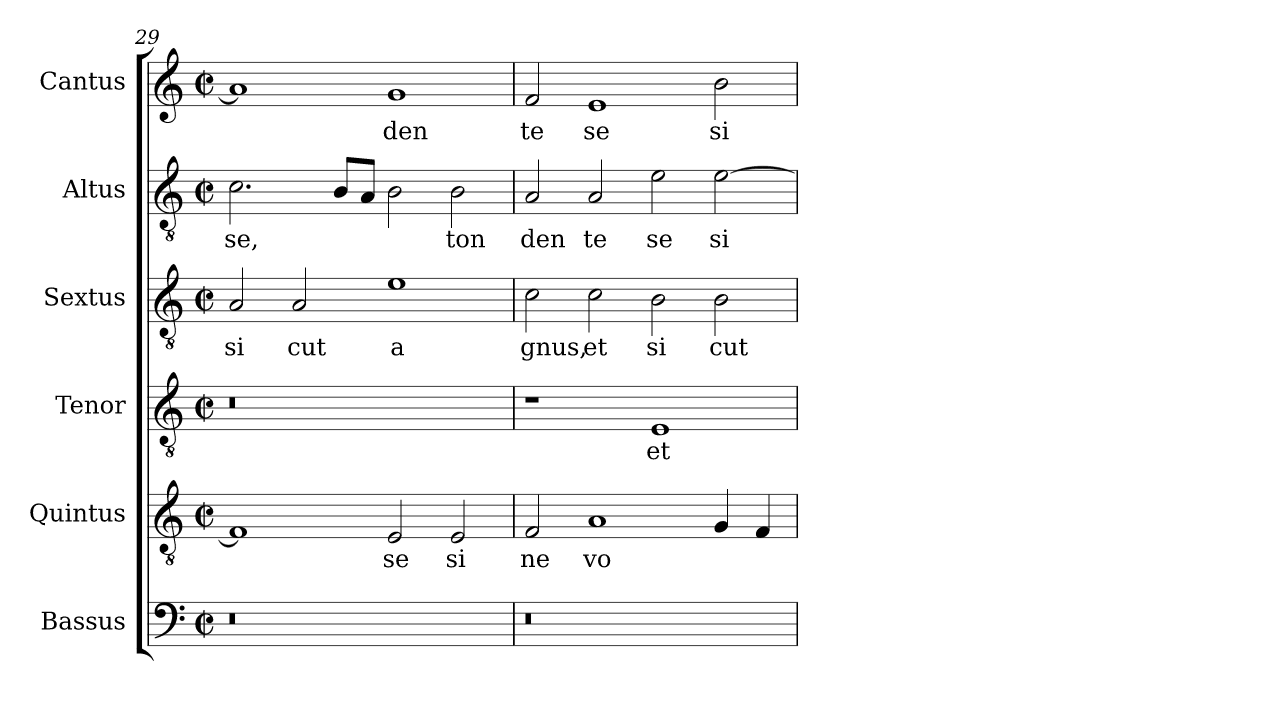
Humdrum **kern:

**kern	**kern	**text	**kern	**text	**kern	**text	**kern	**text	**kern	**text
*part6	*part5	*part5	*part4	*part4	*part3	*part3	*part2	*part2	*part1	*part1
*staff6	*staff5	*staff5	*staff4	*staff4	*staff3	*staff3	*staff2	*staff2	*staff1	*staff1
*I"Bassus	*I"Quintus	*	*I"Tenor	*	*I"Sextus	*	*I"Altus	*	*I"Cantus	*
!!LO:LB:g=z
*clefF4	*clefGv2	*	*clefGv2	*	*clefGv2	*	*clefGv2	*	*clefG2	*
*M2/2	*M2/2	*	*M2/2	*	*M2/2	*	*M2/2	*	*M2/2	*
*met(c|)	*met(c|)	*	*met(c|)	*	*met(c|)	*	*met(c|)	*	*met(c|)	*
=29	=29	=29	=29	=29	=29	=29	=29	=29	=29	=29
!	!	!	!	!	!	!LO:LY:b:cj	!	!LO:LY:b:cj	!	!
0r	1F]	.	0r	.	2A/	si	2.c\	se,	1a]	.
!	!	!	!	!	!	!LO:LY:b:cj	!	!	!	!
.	.	.	.	.	2A/	cut	.	.	.	.
.	.	.	.	.	.	.	8B/L	.	.	.
.	.	.	.	.	.	.	8A/J	.	.	.
!	!	!LO:LY:b:cj	!	!	!	!LO:LY:b:cj	!	!	!	!LO:LY:b:cj
.	2E/	se	.	.	1e	a	2B\	.	1g	-den
!	!	!LO:LY:b:cj	!	!	!	!	!	!LO:LY:b:cj	!	!
.	2E/	si	.	.	.	.	2B\	ton	.	.
=30	=30	=30	=30	=30	=30	=30	=30	=30	=30	=30
!	!	!LO:LY:b:cj	!	!	!	!LO:LY:b:cj	!	!LO:LY:b:cj	!	!LO:LY:b:cj
0r	2F/	ne	1r	.	2c\	gnus,	2A/	den	2f/	te
!	!	!LO:LY:b:cj	!	!	!	!LO:LY:b:cj	!	!LO:LY:b:cj	!	!LO:LY:b:cj
.	1A	vo	.	.	2c\	et	2A/	te	1e	se
!	!	!	!	!LO:LY:b:cj	!	!LO:LY:b:cj	!	!LO:LY:b:cj	!	!
.	.	.	1E	et	2B\	si	2e\	se	.	.
!	!	!	!	!	!	!LO:LY:b:cj	!	!LO:LY:b:cj	!	!LO:LY:b:cj
.	4G/	.	.	.	2B\	cut	[>2e\	si	2b\	si
.	4F/	.	.	.	.	.	.	.	.	.
=	=	=	=	=	=	=	=	=	=	=
*-	*-	*-	*-	*-	*-	*-	*-	*-	*-	*-
